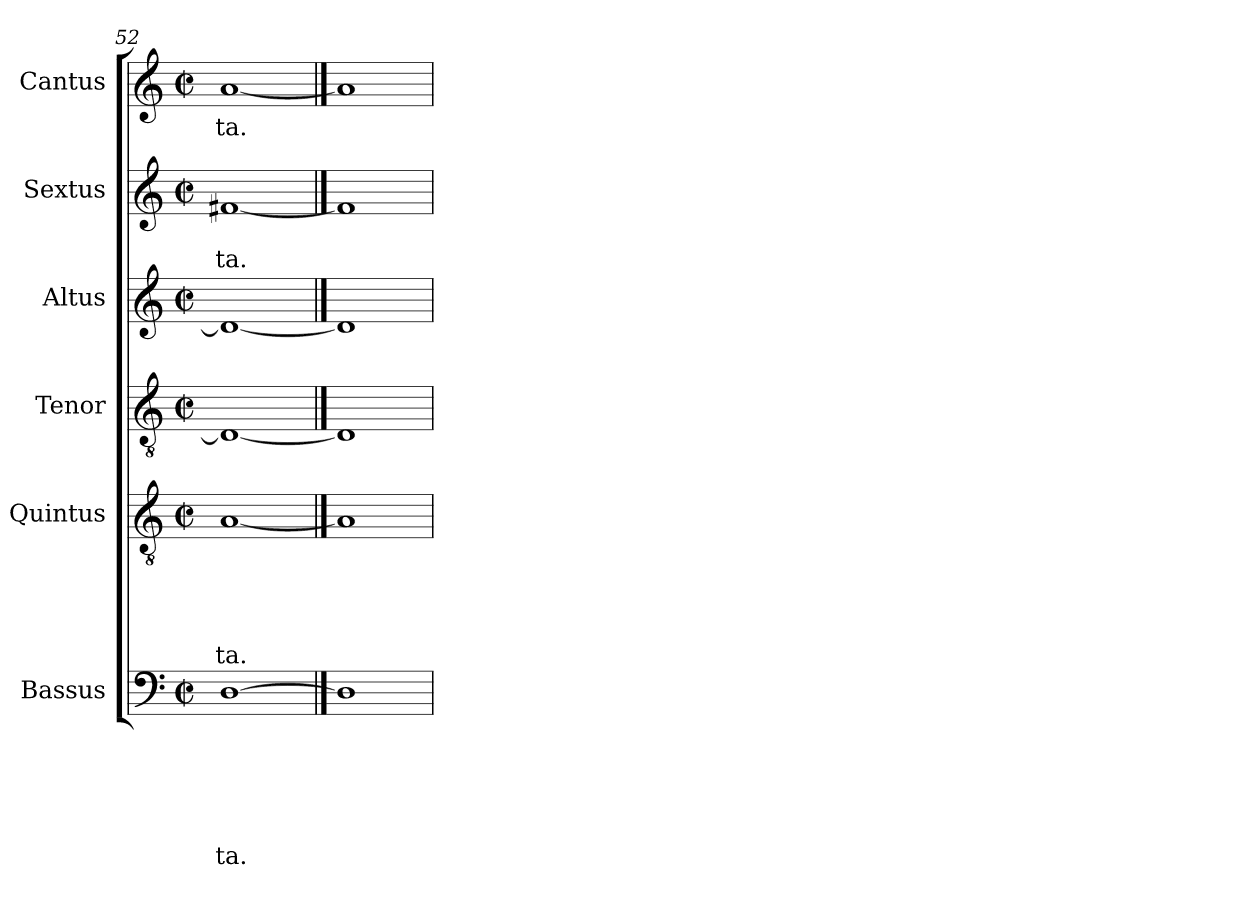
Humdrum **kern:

**kern	**text	**text	**text	**text	**text	**text	**kern	**text	**text	**text	**text	**text	**kern	**text	**kern	**text	**kern	**text	**text	**kern	**text
*part6	*part6	*part6	*part6	*part6	*part6	*part6	*part5	*part5	*part5	*part5	*part5	*part5	*part4	*part4	*part3	*part3	*part2	*part2	*part2	*part1	*part1
*staff6	*staff6	*staff6	*staff6	*staff6	*staff6	*staff6	*staff5	*staff5	*staff5	*staff5	*staff5	*staff5	*staff4	*staff4	*staff3	*staff3	*staff2	*staff2	*staff2	*staff1	*staff1
*I"Bassus	*	*	*	*	*	*	*I"Quintus	*	*	*	*	*	*I"Tenor	*	*I"Altus	*	*I"Sextus	*	*	*I"Cantus	*
*clefF4	*	*	*	*	*	*	*clefGv2	*	*	*	*	*	*clefGv2	*	*clefG2	*	*clefG2	*	*	*clefG2	*
*k[]	*	*	*	*	*	*	*k[]	*	*	*	*	*	*k[]	*	*k[]	*	*k[]	*	*	*k[]	*
*C:	*	*	*	*	*	*	*C:	*	*	*	*	*	*C:	*	*C:	*	*C:	*	*	*C:	*
*M2/2	*	*	*	*	*	*	*M2/2	*	*	*	*	*	*M2/2	*	*M2/2	*	*M2/2	*	*	*M2/2	*
*met(c|)	*	*	*	*	*	*	*met(c|)	*	*	*	*	*	*met(c|)	*	*met(c|)	*	*met(c|)	*	*	*met(c|)	*
=52	=52	=52	=52	=52	=52	=52	=52	=52	=52	=52	=52	=52	=52	=52	=52	=52	=52	=52	=52	=52	=52
!	!	!	!	!	!	!LO:LY:b	!	!	!	!	!	!LO:LY:b	!	!	!	!	!	!	!LO:LY:b	!	!LO:LY:b
[1D	.	.	.	.	.	-ta.	[1A	.	.	.	.	ta.	1D_	.	1d_	.	[1f#X	.	ta.	[1a	ta.
==53	==53	==53	==53	==53	==53	==53	==53	==53	==53	==53	==53	==53	==53	==53	==53	==53	==53	==53	==53	==53	==53
1D]	.	.	.	.	.	.	1A]	.	.	.	.	.	1D]	.	1d]	.	1f#]	.	.	1a]	.
=	=	=	=	=	=	=	=	=	=	=	=	=	=	=	=	=	=	=	=	=	=
*-	*-	*-	*-	*-	*-	*-	*-	*-	*-	*-	*-	*-	*-	*-	*-	*-	*-	*-	*-	*-	*-
